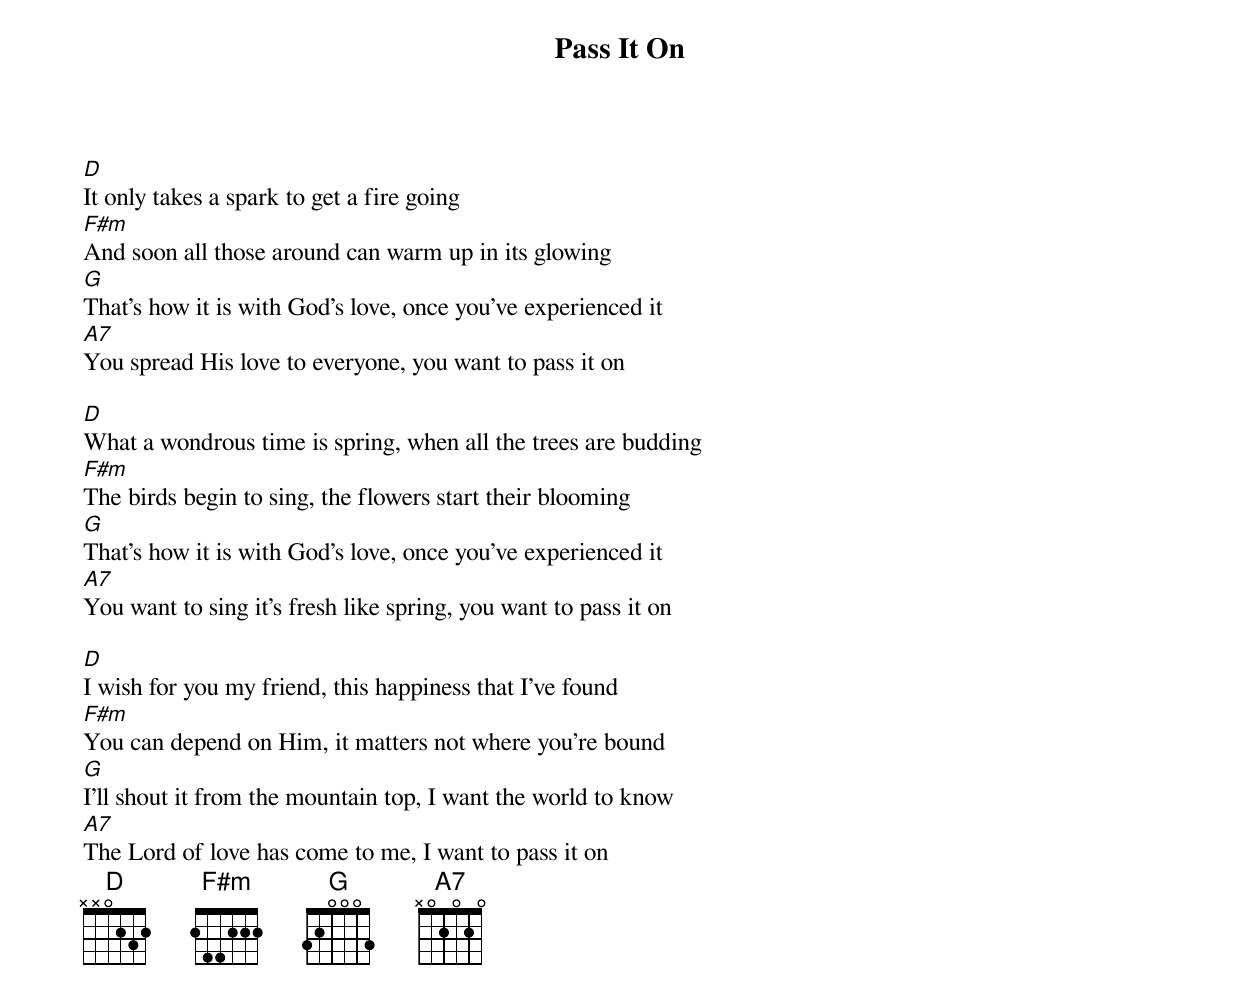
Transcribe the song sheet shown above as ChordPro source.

{title: Pass It On}
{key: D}

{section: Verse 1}
[D]It only takes a spark to get a fire going
[F#m]And soon all those around can warm up in its glowing
[G]That's how it is with God's love, once you've experienced it
[A7]You spread His love to everyone, you want to pass it on

{{section: Verse 2}
[D]What a wondrous time is spring, when all the trees are budding
[F#m]The birds begin to sing, the flowers start their blooming
[G]That's how it is with God's love, once you've experienced it
[A7]You want to sing it's fresh like spring, you want to pass it on

{{section: Verse 3}
[D]I wish for you my friend, this happiness that I've found
[F#m]You can depend on Him, it matters not where you're bound
[G]I'll shout it from the mountain top, I want the world to know
[A7]The Lord of love has come to me, I want to pass it on
